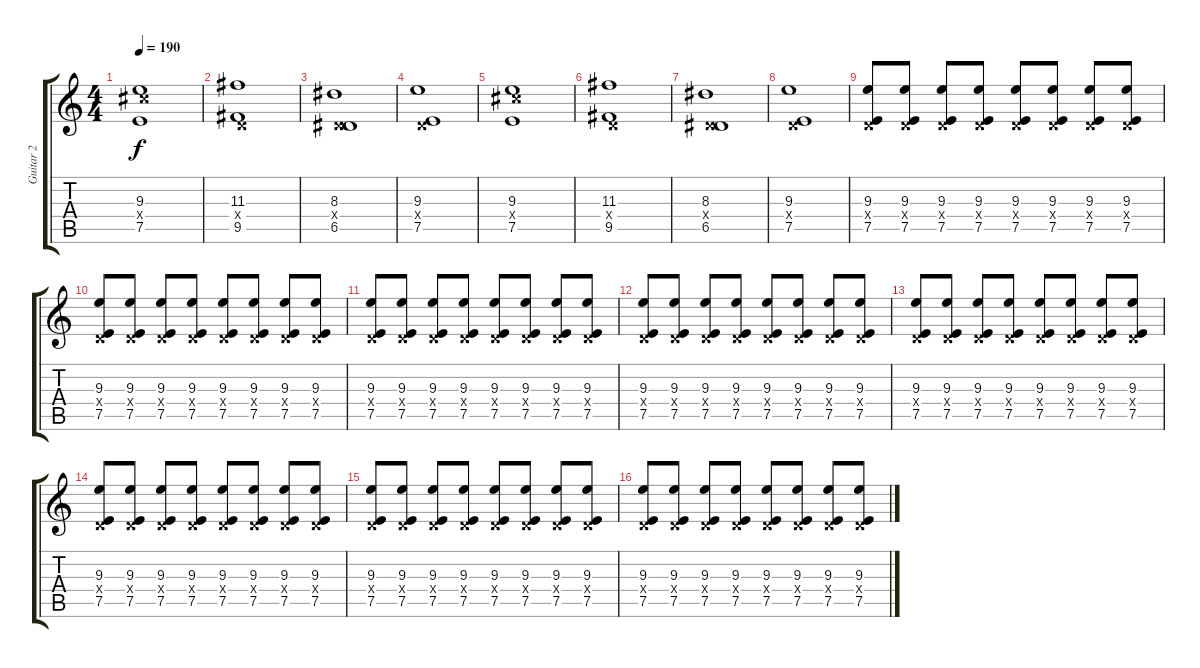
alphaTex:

\track ("Guitar 2" "Guitar 2") {instrument distortionguitar}
\staff {score tabs}
\tuning (E4 B3 G3 D3 A2 E2) {hide}
\ts (4 4)
\tempo 190
\clef g2
\ks c
(9.3 11.4{x} 7.5).1{dy f} |
(11.3 0.4{x} 9.5).1 |
(8.3 0.4{x} 6.5).1 |
(9.3 0.4{x} 7.5).1 |
(9.3 11.4{x} 7.5).1 |
(11.3 0.4{x} 9.5).1 |
(8.3 0.4{x} 6.5).1 |
(9.3 0.4{x} 7.5).1 |
(9.3 0.4{x} 7.5).8 (9.3 0.4{x} 7.5).8 (9.3 0.4{x} 7.5).8 (9.3 0.4{x} 7.5).8 (9.3 0.4{x} 7.5).8 (9.3 0.4{x} 7.5).8 (9.3 0.4{x} 7.5).8 (9.3 0.4{x} 7.5).8 |
(9.3 0.4{x} 7.5).8 (9.3 0.4{x} 7.5).8 (9.3 0.4{x} 7.5).8 (9.3 0.4{x} 7.5).8 (9.3 0.4{x} 7.5).8 (9.3 0.4{x} 7.5).8 (9.3 0.4{x} 7.5).8 (9.3 0.4{x} 7.5).8 |
(9.3 0.4{x} 7.5).8 (9.3 0.4{x} 7.5).8 (9.3 0.4{x} 7.5).8 (9.3 0.4{x} 7.5).8 (9.3 0.4{x} 7.5).8 (9.3 0.4{x} 7.5).8 (9.3 0.4{x} 7.5).8 (9.3 0.4{x} 7.5).8 |
(9.3 0.4{x} 7.5).8 (9.3 0.4{x} 7.5).8 (9.3 0.4{x} 7.5).8 (9.3 0.4{x} 7.5).8 (9.3 0.4{x} 7.5).8 (9.3 0.4{x} 7.5).8 (9.3 0.4{x} 7.5).8 (9.3 0.4{x} 7.5).8 |
(9.3 0.4{x} 7.5).8 (9.3 0.4{x} 7.5).8 (9.3 0.4{x} 7.5).8 (9.3 0.4{x} 7.5).8 (9.3 0.4{x} 7.5).8 (9.3 0.4{x} 7.5).8 (9.3 0.4{x} 7.5).8 (9.3 0.4{x} 7.5).8 |
(9.3 0.4{x} 7.5).8 (9.3 0.4{x} 7.5).8 (9.3 0.4{x} 7.5).8 (9.3 0.4{x} 7.5).8 (9.3 0.4{x} 7.5).8 (9.3 0.4{x} 7.5).8 (9.3 0.4{x} 7.5).8 (9.3 0.4{x} 7.5).8 |
(9.3 0.4{x} 7.5).8 (9.3 0.4{x} 7.5).8 (9.3 0.4{x} 7.5).8 (9.3 0.4{x} 7.5).8 (9.3 0.4{x} 7.5).8 (9.3 0.4{x} 7.5).8 (9.3 0.4{x} 7.5).8 (9.3 0.4{x} 7.5).8 |
(9.3 0.4{x} 7.5).8 (9.3 0.4{x} 7.5).8 (9.3 0.4{x} 7.5).8 (9.3 0.4{x} 7.5).8 (9.3 0.4{x} 7.5).8 (9.3 0.4{x} 7.5).8 (9.3 0.4{x} 7.5).8 (9.3 0.4{x} 7.5).8
